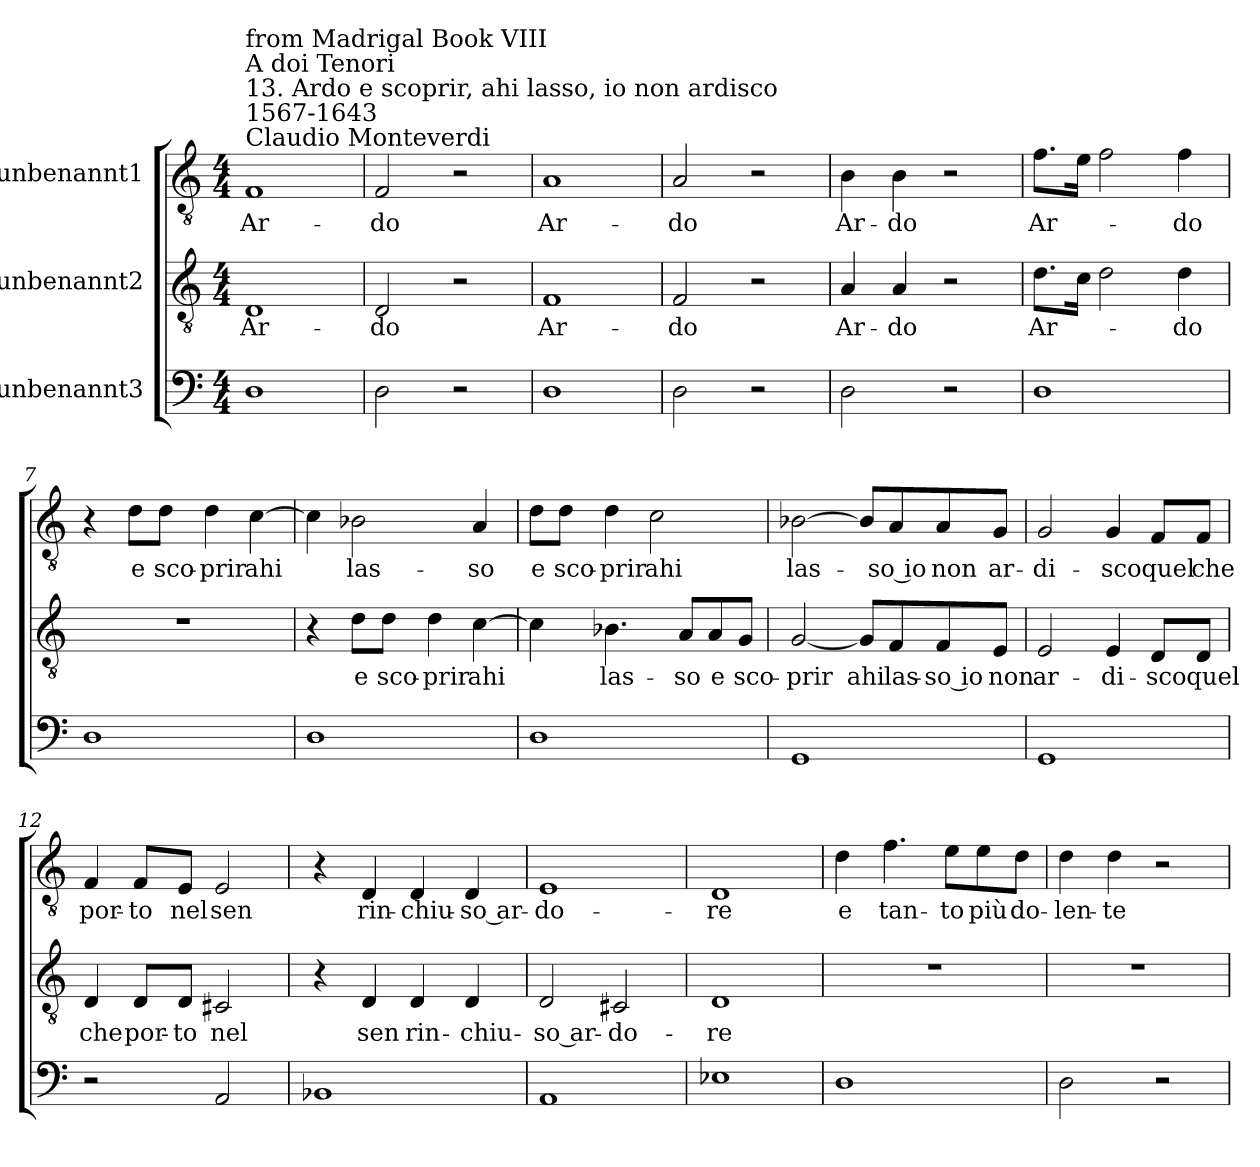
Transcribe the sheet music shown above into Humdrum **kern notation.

**kern	**kern	**text	**kern	**text
*part3	*part2	*part2	*part1	*part1
*staff3	*staff2	*staff2	*staff1	*staff1
*I"unbenannt3	*I"unbenannt2	*	*I"unbenannt1	*
*clefF4	*clefGv2	*	*clefGv2	*
*k[]	*k[]	*	*k[]	*
*M4/4	*M4/4	*	*M4/4	*
=1	=1	=1	=1	=1
!	!	!	!LO:TX:a:t=Claudio Monteverdi	!
!	!	!	!LO:TX:a:t=1567-1643	!
!	!	!	!LO:TX:a:t=13. Ardo e scoprir, ahi lasso, io non ardisco	!
!	!	!	!LO:TX:a:t=A doi Tenori	!
!	!	!	!LO:TX:a:t=from Madrigal Book VIII	!
!	!	!LO:LY:b	!	!LO:LY:b
1D	1D	Ar-	1F	Ar-
=2	=2	=2	=2	=2
!	!	!LO:LY:b	!	!LO:LY:b
2D\	2D/	do	2F/	do
2r	2r	.	2r	.
=3	=3	=3	=3	=3
!	!	!LO:LY:b	!	!LO:LY:b
1D	1F	Ar-	1A	Ar-
=4	=4	=4	=4	=4
!	!	!LO:LY:b	!	!LO:LY:b
2D\	2F/	do	2A/	do
2r	2r	.	2r	.
=5	=5	=5	=5	=5
!	!	!LO:LY:b	!	!LO:LY:b
2D\	4A/	Ar-	4B\	Ar-
!	!	!LO:LY:b	!	!LO:LY:b
.	4A/	do	4B\	do
2r	2r	.	2r	.
=6	=6	=6	=6	=6
!	!	!LO:LY:b	!	!LO:LY:b
1D	8.d\L	Ar-	8.f\L	Ar-
.	16c\Jk	.	16e\Jk	.
.	2d\	.	2f\	.
!	!	!LO:LY:b	!	!LO:LY:b
.	4d\	do	4f\	do
=7	=7	=7	=7	=7
1D	1r	.	4r	.
!	!	!	!	!LO:LY:b
.	.	.	8d\L	e
!	!	!	!	!LO:LY:b
.	.	.	8d\J	sco-
!	!	!	!	!LO:LY:b
.	.	.	4d\	prir
!	!	!	!	!LO:LY:b
.	.	.	[4c\	ahi
!!LO:LB:g=z
=8	=8	=8	=8	=8
1D	4r	.	4c\]	.
!	!	!LO:LY:b	!	!LO:LY:b
.	8d\L	e	2B-X\	las-
!	!	!LO:LY:b	!	!
.	8d\J	sco-	.	.
!	!	!LO:LY:b	!	!
.	4d\	prir	.	.
!	!	!LO:LY:b	!	!LO:LY:b
.	[4c\	ahi	4A/	so
=9	=9	=9	=9	=9
!	!	!	!	!LO:LY:b
1D	4c\]	.	8d\L	e
!	!	!	!	!LO:LY:b
.	.	.	8d\J	sco-
!	!	!LO:LY:b	!	!LO:LY:b
.	4.B-X\	las-	4d\	prir
!	!	!	!	!LO:LY:b
.	.	.	2c\	ahi
!	!	!LO:LY:b	!	!
.	8A/L	so	.	.
!	!	!LO:LY:b	!	!
.	8A/	e	.	.
!	!	!LO:LY:b	!	!
.	8G/J	sco-	.	.
=10	=10	=10	=10	=10
!	!	!LO:LY:b	!	!LO:LY:b
1GG	[2G/	prir	[2B-X\	las-
!	!	!LO:LY:b	!	!
.	8G/L]	ahi	8B-/L]	.
!	!	!LO:LY:b	!	!LO:LY:b
.	8F/	las-	8A/	so io
!	!	!LO:LY:b	!	!LO:LY:b
.	8F/	so io	8A/	non
!	!	!LO:LY:b	!	!LO:LY:b
.	8E/J	non	8G/J	ar-
=11	=11	=11	=11	=11
!	!	!LO:LY:b	!	!LO:LY:b
1GG	2E/	ar-	2G/	di-
!	!	!LO:LY:b	!	!LO:LY:b
.	4E/	di-	4G/	sco
!	!	!LO:LY:b	!	!LO:LY:b
.	8D/L	sco	8F/L	quel
!	!	!LO:LY:b	!	!LO:LY:b
.	8D/J	quel	8F/J	che
!!LO:LB:g=z
=12	=12	=12	=12	=12
!	!	!LO:LY:b	!	!LO:LY:b
2r	4D/	che	4F/	por-
!	!	!LO:LY:b	!	!LO:LY:b
.	8D/L	por-	8F/L	to
!	!	!LO:LY:b	!	!LO:LY:b
.	8D/J	to	8E/J	nel
!	!	!LO:LY:b	!	!LO:LY:b
2AA/	2C#X/	nel	2E/	sen
=13	=13	=13	=13	=13
1BB-X	4r	.	4r	.
!	!	!LO:LY:b	!	!LO:LY:b
.	4D/	sen	4D/	rin-
!	!	!LO:LY:b	!	!LO:LY:b
.	4D/	rin-	4D/	chiu-
!	!	!LO:LY:b	!	!LO:LY:b
.	4D/	chiu-	4D/	so ar-
=14	=14	=14	=14	=14
!	!	!LO:LY:b	!	!LO:LY:b
1AA	2D/	so ar-	1E	do-
!	!	!LO:LY:b	!	!
.	2C#X/	do-	.	.
=15	=15	=15	=15	=15
!	!	!LO:LY:b	!	!LO:LY:b
1E-X	1D	re	1D	re
=16	=16	=16	=16	=16
!	!	!	!	!LO:LY:b
1D	1r	.	4d\	e
!	!	!	!	!LO:LY:b
.	.	.	4.f\	tan-
!	!	!	!	!LO:LY:b
.	.	.	8e\L	to
!	!	!	!	!LO:LY:b
.	.	.	8e\	più
!	!	!	!	!LO:LY:b
.	.	.	8d\J	do-
=17	=17	=17	=17	=17
!	!	!	!	!LO:LY:b
2D\	1r	.	4d\	len-
!	!	!	!	!LO:LY:b
.	.	.	4d\	te
2r	.	.	2r	.
=	=	=	=	=
*-	*-	*-	*-	*-
